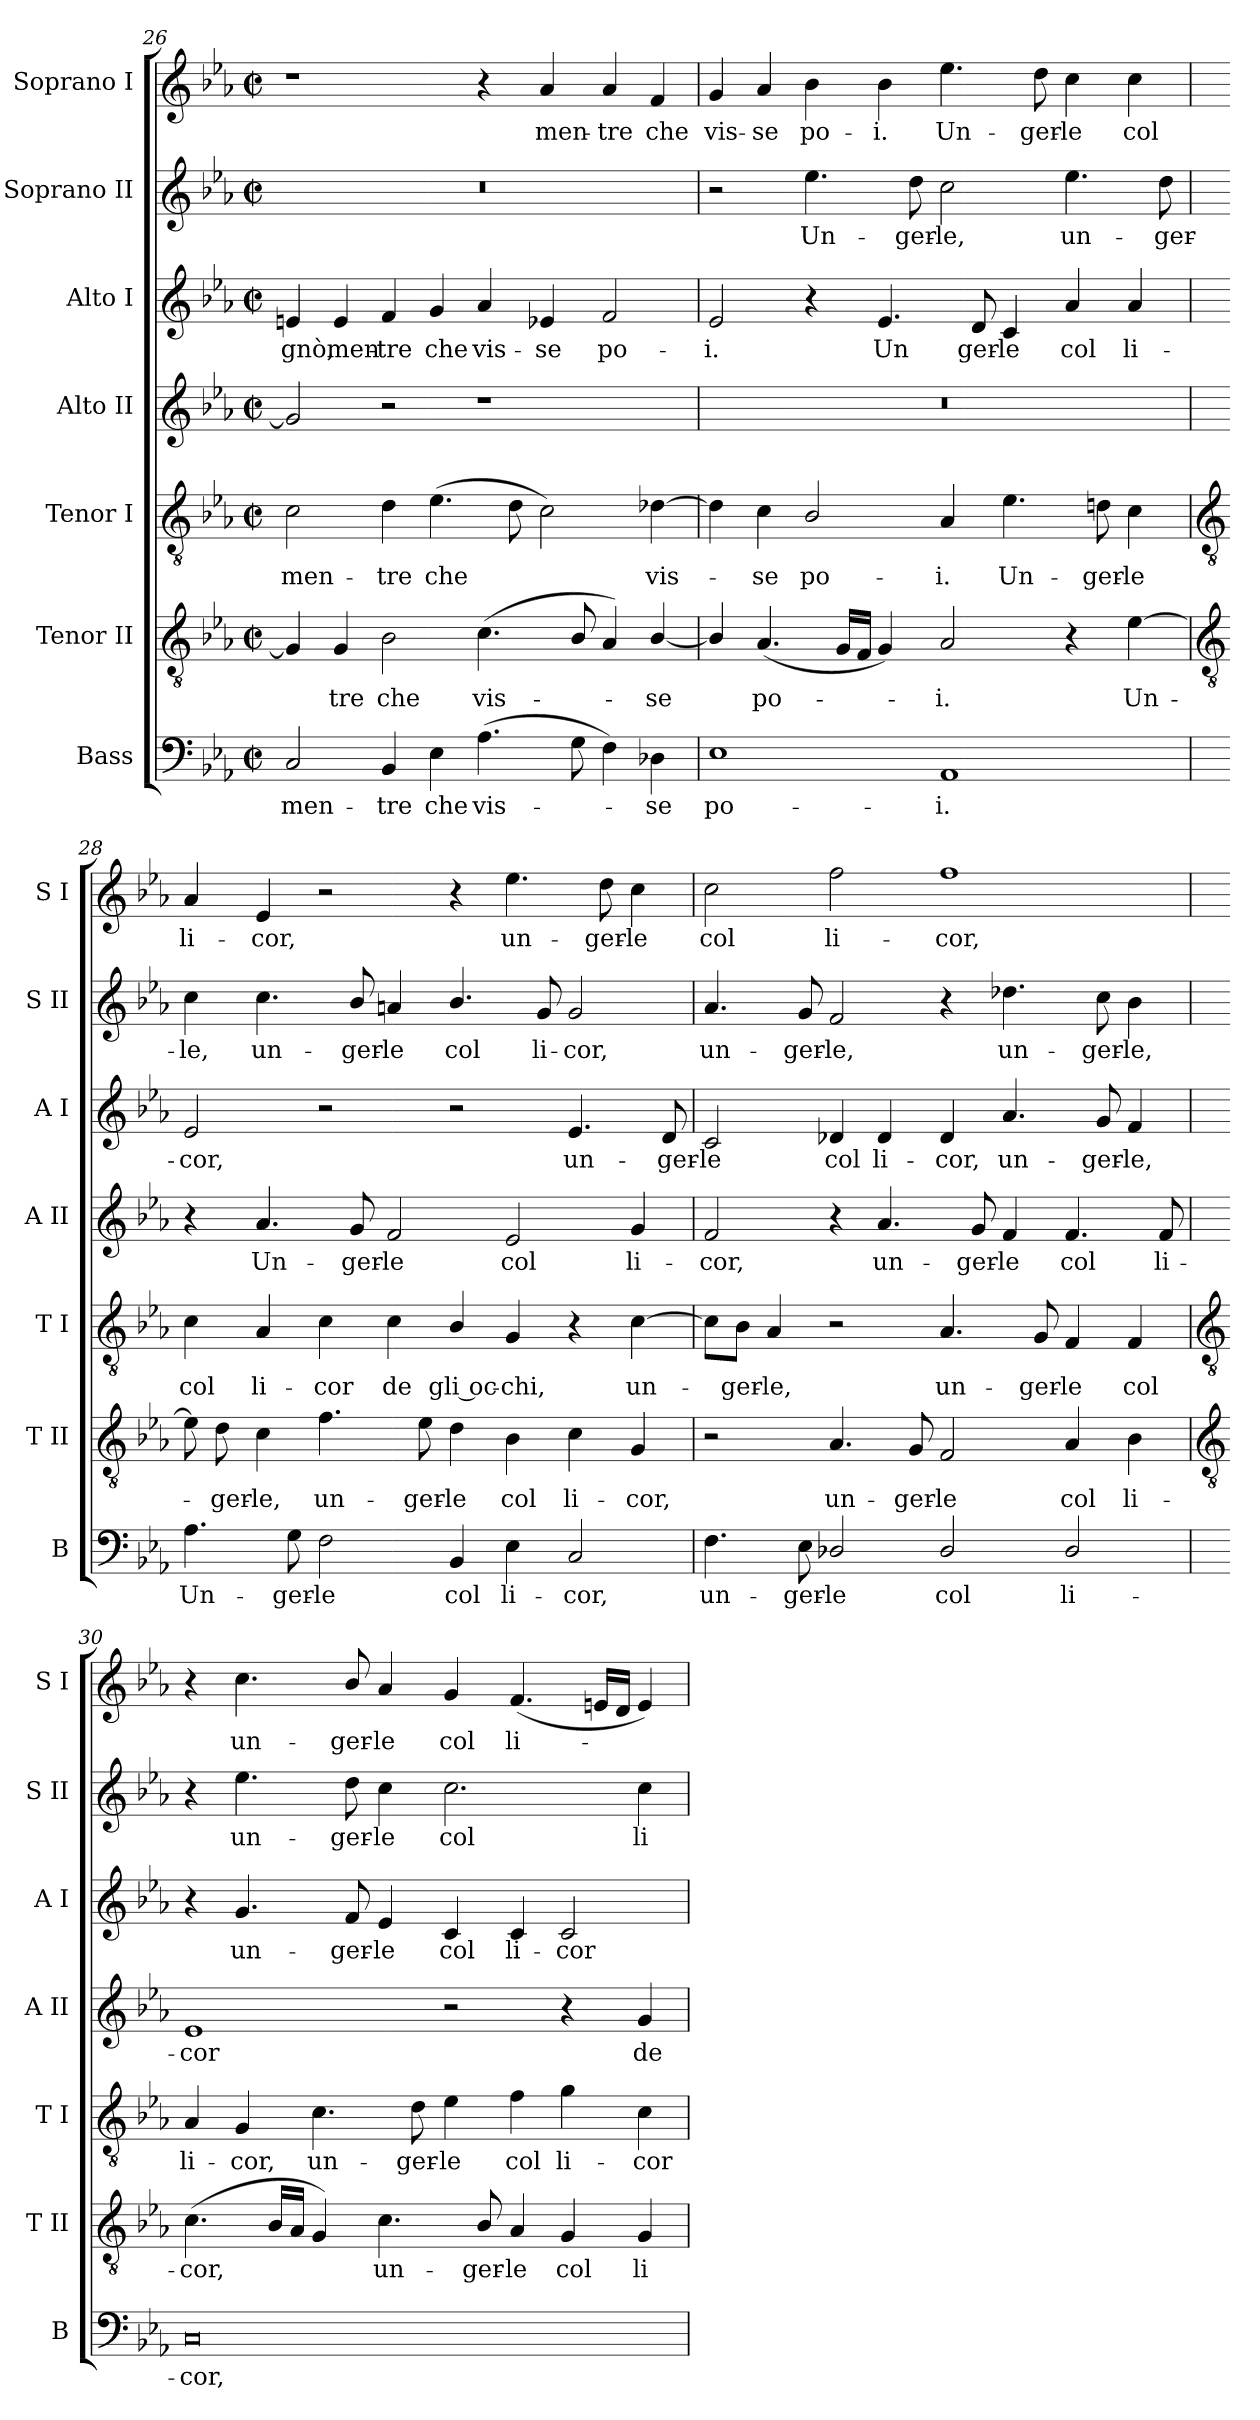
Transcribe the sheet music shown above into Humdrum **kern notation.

**kern	**text	**kern	**text	**kern	**text	**kern	**text	**kern	**text	**kern	**text	**kern	**text
*part7	*part7	*part6	*part6	*part5	*part5	*part4	*part4	*part3	*part3	*part2	*part2	*part1	*part1
*staff7	*staff7	*staff6	*staff6	*staff5	*staff5	*staff4	*staff4	*staff3	*staff3	*staff2	*staff2	*staff1	*staff1
*I"Bass	*	*I"Tenor II	*	*I"Tenor I	*	*I"Alto II	*	*I"Alto I	*	*I"Soprano II	*	*I"Soprano I	*
*I'B	*	*I'T II	*	*I'T I	*	*I'A II	*	*I'A I	*	*I'S II	*	*I'S I	*
*clefF4	*	*clefGv2	*	*clefGv2	*	*clefG2	*	*clefG2	*	*clefG2	*	*clefG2	*
*k[b-e-a-]	*	*k[b-e-a-]	*	*k[b-e-a-]	*	*k[b-e-a-]	*	*k[b-e-a-]	*	*k[b-e-a-]	*	*k[b-e-a-]	*
*E-:	*	*E-:	*	*E-:	*	*E-:	*	*E-:	*	*E-:	*	*E-:	*
*M4/2	*	*M4/2	*	*M4/2	*	*M4/2	*	*M4/2	*	*M4/2	*	*M4/2	*
*met(c|)	*	*met(c|)	*	*met(c|)	*	*met(c|)	*	*met(c|)	*	*met(c|)	*	*met(c|)	*
=26	=26	=26	=26	=26	=26	=26	=26	=26	=26	=26	=26	=26	=26
!	!LO:LY:b	!	!	!	!LO:LY:b	!	!	!	!LO:LY:b	!	!	!	!
2C	men-	4G]	.	2c	men-	2g]	.	4en	-gnò,	0r	.	1r	.
!	!	!	!LO:LY:b	!	!	!	!	!	!LO:LY:b	!	!	!	!
.	.	4G	tre	.	.	.	.	4e	men-	.	.	.	.
!	!LO:LY:b	!	!LO:LY:b	!	!LO:LY:b	!	!	!	!LO:LY:b	!	!	!	!
4BB-	-tre	2B-	che	4d	-tre	2r	.	4f	-tre	.	.	.	.
!	!LO:LY:b	!	!	!	!LO:LY:b	!	!	!	!LO:LY:b	!	!	!	!
4E-	che	.	.	(>4.e-	che	.	.	4g	che	.	.	.	.
!	!LO:LY:b	!	!LO:LY:b	!	!	!	!	!	!LO:LY:b	!	!	!	!
(>4.A-	vis-	(<4.c	vis-	.	.	1r	.	4a-	vis-	.	.	4r	.
.	.	.	.	8d	.	.	.	.	.	.	.	.	.
!	!	!	!	!	!	!	!	!	!LO:LY:b	!	!	!	!LO:LY:b
.	.	.	.	2c)	.	.	.	4e-X	-se	.	.	4a-	men-
8G	.	8B-/	.	.	.	.	.	.	.	.	.	.	.
!	!	!	!	!	!	!	!	!	!LO:LY:b	!	!	!	!LO:LY:b
4F)	.	4A-)	.	.	.	.	.	2f	po-	.	.	4a-	-tre
!	!LO:LY:b	!	!LO:LY:b	!	!LO:LY:b	!	!	!	!	!	!	!	!LO:LY:b
4D-X	se	[4B-/	se	[4d-X	vis-	.	.	.	.	.	.	4f	che
=27	=27	=27	=27	=27	=27	=27	=27	=27	=27	=27	=27	=27	=27
!	!LO:LY:b	!	!	!	!	!	!	!	!LO:LY:b	!	!	!	!LO:LY:b
1E-	po-	4B-/]	.	4d-]	.	0r	.	2e-	-i.	2r	.	4g	vis-
!	!	!	!LO:LY:b	!	!LO:LY:b	!	!	!	!	!	!	!	!LO:LY:b
.	.	(<4.A-	po-	4c	se	.	.	.	.	.	.	4a-	-se
!	!	!	!	!	!LO:LY:b	!	!	!	!	!	!LO:LY:b	!	!LO:LY:b
.	.	.	.	2B-/	po-	.	.	4r	.	4.ee-	Un-	4b-	po-
.	.	16GLL	.	.	.	.	.	.	.	.	.	.	.
.	.	16FJJ	.	.	.	.	.	.	.	.	.	.	.
!	!	!	!	!	!	!	!	!	!LO:LY:b	!	!	!	!LO:LY:b
.	.	4G)	.	.	.	.	.	4.e-	Un	.	.	4b-	-i.
!	!	!	!	!	!	!	!	!	!	!	!LO:LY:b	!	!
.	.	.	.	.	.	.	.	.	.	8dd	-ger-	.	.
!	!LO:LY:b	!	!LO:LY:b	!	!LO:LY:b	!	!	!	!	!	!LO:LY:b	!	!LO:LY:b
1AA-	-i.	2A-	i.	4A-	-i.	.	.	.	.	2cc	-le,	4.ee-	Un-
!	!	!	!	!	!	!	!	!	!LO:LY:b	!	!	!	!
.	.	.	.	.	.	.	.	8d	ger-	.	.	.	.
!	!	!	!	!	!LO:LY:b	!	!	!	!LO:LY:b	!	!	!	!
.	.	.	.	4.e-	Un-	.	.	4c	-le	.	.	.	.
!	!	!	!	!	!	!	!	!	!	!	!	!	!LO:LY:b
.	.	.	.	.	.	.	.	.	.	.	.	8dd	-ger-
!	!	!	!	!	!	!	!	!	!LO:LY:b	!	!LO:LY:b	!	!LO:LY:b
.	.	4r	.	.	.	.	.	4a-	col	4.ee-	un-	4cc	-le
!	!	!	!	!	!LO:LY:b	!	!	!	!	!	!	!	!
.	.	.	.	8dn	-ger-	.	.	.	.	.	.	.	.
!	!	!	!LO:LY:b	!	!LO:LY:b	!	!	!	!LO:LY:b	!	!	!	!LO:LY:b
.	.	[4e-	Un-	4c	-le	.	.	4a-	li-	.	.	4cc	col
!	!	!	!	!	!	!	!	!	!	!	!LO:LY:b	!	!
.	.	.	.	.	.	.	.	.	.	8dd	-ger-	.	.
!!LO:LB:g=z
=28	=28	=28	=28	=28	=28	=28	=28	=28	=28	=28	=28	=28	=28
*	*	*clefGv2	*	*clefGv2	*	*	*	*	*	*	*	*	*
!	!LO:LY:b	!	!	!	!LO:LY:b	!	!	!	!LO:LY:b	!	!LO:LY:b	!	!LO:LY:b
4.A-	Un-	8e-]	.	4c	col	4r	.	2e-	-cor,	4cc	-le,	4a-	li-
!	!	!	!LO:LY:b	!	!	!	!	!	!	!	!	!	!
.	.	8d	ger-	.	.	.	.	.	.	.	.	.	.
!	!	!	!LO:LY:b	!	!LO:LY:b	!	!LO:LY:b	!	!	!	!LO:LY:b	!	!LO:LY:b
.	.	4c	-le,	4A-	li-	4.a-	Un-	.	.	4.cc	un-	4e-	-cor,
!	!LO:LY:b	!	!	!	!	!	!	!	!	!	!	!	!
8G	-ger-	.	.	.	.	.	.	.	.	.	.	.	.
!	!LO:LY:b	!	!LO:LY:b	!	!LO:LY:b	!	!	!	!	!	!	!	!
2F	-le	4.f	un-	4c	-cor	.	.	2r	.	.	.	2r	.
!	!	!	!	!	!	!	!LO:LY:b	!	!	!	!LO:LY:b	!	!
.	.	.	.	.	.	8g	-ger-	.	.	8b-/	-ger-	.	.
!	!	!	!	!	!LO:LY:b	!	!LO:LY:b	!	!	!	!LO:LY:b	!	!
.	.	.	.	4c	de	2f	-le	.	.	4an	-le	.	.
!	!	!	!LO:LY:b	!	!	!	!	!	!	!	!	!	!
.	.	8e-	-ger-	.	.	.	.	.	.	.	.	.	.
!	!LO:LY:b	!	!LO:LY:b	!	!LO:LY:b	!	!	!	!	!	!LO:LY:b	!	!
4BB-	col	4d	-le	4B-/	gli oc-	.	.	2r	.	4.b-/	col	4r	.
!	!LO:LY:b	!	!LO:LY:b	!	!LO:LY:b	!	!LO:LY:b	!	!	!	!	!	!LO:LY:b
4E-	li-	4B-	col	4G	-chi,	2e-	col	.	.	.	.	4.ee-	un-
!	!	!	!	!	!	!	!	!	!	!	!LO:LY:b	!	!
.	.	.	.	.	.	.	.	.	.	8g	li-	.	.
!	!LO:LY:b	!	!LO:LY:b	!	!	!	!	!	!LO:LY:b	!	!LO:LY:b	!	!
2C	-cor,	4c	li-	4r	.	.	.	4.e-	un-	2g	-cor,	.	.
!	!	!	!	!	!	!	!	!	!	!	!	!	!LO:LY:b
.	.	.	.	.	.	.	.	.	.	.	.	8dd	-ger-
!	!	!	!LO:LY:b	!	!LO:LY:b	!	!LO:LY:b	!	!	!	!	!	!LO:LY:b
.	.	4G	-cor,	[4c	un-	4g	li-	.	.	.	.	4cc	-le
!	!	!	!	!	!	!	!	!	!LO:LY:b	!	!	!	!
.	.	.	.	.	.	.	.	8d	-ger-	.	.	.	.
=29	=29	=29	=29	=29	=29	=29	=29	=29	=29	=29	=29	=29	=29
!	!LO:LY:b	!	!	!	!	!	!LO:LY:b	!	!LO:LY:b	!	!LO:LY:b	!	!LO:LY:b
4.F	un-	2r	.	8c\L]	.	2f	-cor,	2c	-le	4.a-	un-	2cc	col
!	!	!	!	!	!LO:LY:b	!	!	!	!	!	!	!	!
.	.	.	.	8B-\J	ger-	.	.	.	.	.	.	.	.
!	!	!	!	!	!LO:LY:b	!	!	!	!	!	!	!	!
.	.	.	.	4A-	-le,	.	.	.	.	.	.	.	.
!	!LO:LY:b	!	!	!	!	!	!	!	!	!	!LO:LY:b	!	!
8E-	-ger-	.	.	.	.	.	.	.	.	8g	-ger-	.	.
!	!LO:LY:b	!	!LO:LY:b	!	!	!	!	!	!LO:LY:b	!	!LO:LY:b	!	!LO:LY:b
2D-X/	-le	4.A-	un-	2r	.	4r	.	4d-X	col	2f	-le,	2ff	li-
!	!	!	!	!	!	!	!LO:LY:b	!	!LO:LY:b	!	!	!	!
.	.	.	.	.	.	4.a-	un-	4d-	li-	.	.	.	.
!	!	!	!LO:LY:b	!	!	!	!	!	!	!	!	!	!
.	.	8G	-ger-	.	.	.	.	.	.	.	.	.	.
!	!LO:LY:b	!	!LO:LY:b	!	!LO:LY:b	!	!	!	!LO:LY:b	!	!	!	!LO:LY:b
2D-/	col	2F	-le	4.A-	un-	.	.	4d-	-cor,	4r	.	1ff	-cor,
!	!	!	!	!	!	!	!LO:LY:b	!	!	!	!	!	!
.	.	.	.	.	.	8g	-ger-	.	.	.	.	.	.
!	!	!	!	!	!	!	!LO:LY:b	!	!LO:LY:b	!	!LO:LY:b	!	!
.	.	.	.	.	.	4f	-le	4.a-	un-	4.dd-X	un-	.	.
!	!	!	!	!	!LO:LY:b	!	!	!	!	!	!	!	!
.	.	.	.	8G	-ger-	.	.	.	.	.	.	.	.
!	!LO:LY:b	!	!LO:LY:b	!	!LO:LY:b	!	!LO:LY:b	!	!	!	!	!	!
2D-/	li-	4A-	col	4F	-le	4.f	col	.	.	.	.	.	.
!	!	!	!	!	!	!	!	!	!LO:LY:b	!	!LO:LY:b	!	!
.	.	.	.	.	.	.	.	8g	-ger-	8cc	-ger-	.	.
!	!	!	!LO:LY:b	!	!LO:LY:b	!	!	!	!LO:LY:b	!	!LO:LY:b	!	!
.	.	4B-	li-	4F	col	.	.	4f	-le,	4b-	-le,	.	.
!	!	!	!	!	!	!	!LO:LY:b	!	!	!	!	!	!
.	.	.	.	.	.	8f	li-	.	.	.	.	.	.
!!LO:LB:g=z
=30	=30	=30	=30	=30	=30	=30	=30	=30	=30	=30	=30	=30	=30
*	*	*clefGv2	*	*clefGv2	*	*	*	*	*	*	*	*	*
!	!LO:LY:b	!	!LO:LY:b	!	!LO:LY:b	!	!LO:LY:b	!	!	!	!	!	!
0C	-cor,	(<4.c	-cor,	4A-	li-	1e-	-cor	4r	.	4r	.	4r	.
!	!	!	!	!	!LO:LY:b	!	!	!	!LO:LY:b	!	!LO:LY:b	!	!LO:LY:b
.	.	.	.	4G	-cor,	.	.	4.g	un-	4.ee-	un-	4.cc	un-
.	.	16B-LL	.	.	.	.	.	.	.	.	.	.	.
.	.	16A-JJ	.	.	.	.	.	.	.	.	.	.	.
!	!	!	!	!	!LO:LY:b	!	!	!	!	!	!	!	!
.	.	4G)	.	4.c	un-	.	.	.	.	.	.	.	.
!	!	!	!	!	!	!	!	!	!LO:LY:b	!	!LO:LY:b	!	!LO:LY:b
.	.	.	.	.	.	.	.	8f	-ger-	8dd	-ger-	8b-/	-ger-
!	!	!	!LO:LY:b	!	!	!	!	!	!LO:LY:b	!	!LO:LY:b	!	!LO:LY:b
.	.	4.c	un-	.	.	.	.	4e-	-le	4cc	-le	4a-	-le
!	!	!	!	!	!LO:LY:b	!	!	!	!	!	!	!	!
.	.	.	.	8d	-ger-	.	.	.	.	.	.	.	.
!	!	!	!	!	!LO:LY:b	!	!	!	!LO:LY:b	!	!LO:LY:b	!	!LO:LY:b
.	.	.	.	4e-	-le	2r	.	4c	col	2.cc	col	4g	col
!	!	!	!LO:LY:b	!	!	!	!	!	!	!	!	!	!
.	.	8B-/	-ger-	.	.	.	.	.	.	.	.	.	.
!	!	!	!LO:LY:b	!	!LO:LY:b	!	!	!	!LO:LY:b	!	!	!	!LO:LY:b
.	.	4A-	-le	4f	col	.	.	4c	li-	.	.	(<4.f	li-
!	!	!	!LO:LY:b	!	!LO:LY:b	!	!	!	!LO:LY:b	!	!	!	!
.	.	4G	col	4g	li-	4r	.	2c	-cor	.	.	.	.
.	.	.	.	.	.	.	.	.	.	.	.	16enLL	.
.	.	.	.	.	.	.	.	.	.	.	.	16dJJ	.
!	!	!	!LO:LY:b	!	!LO:LY:b	!	!LO:LY:b	!	!	!	!LO:LY:b	!	!
.	.	4G	li-	4c	-cor	4g	de	.	.	4cc	li-	4e)	.
=	=	=	=	=	=	=	=	=	=	=	=	=	=
*-	*-	*-	*-	*-	*-	*-	*-	*-	*-	*-	*-	*-	*-
